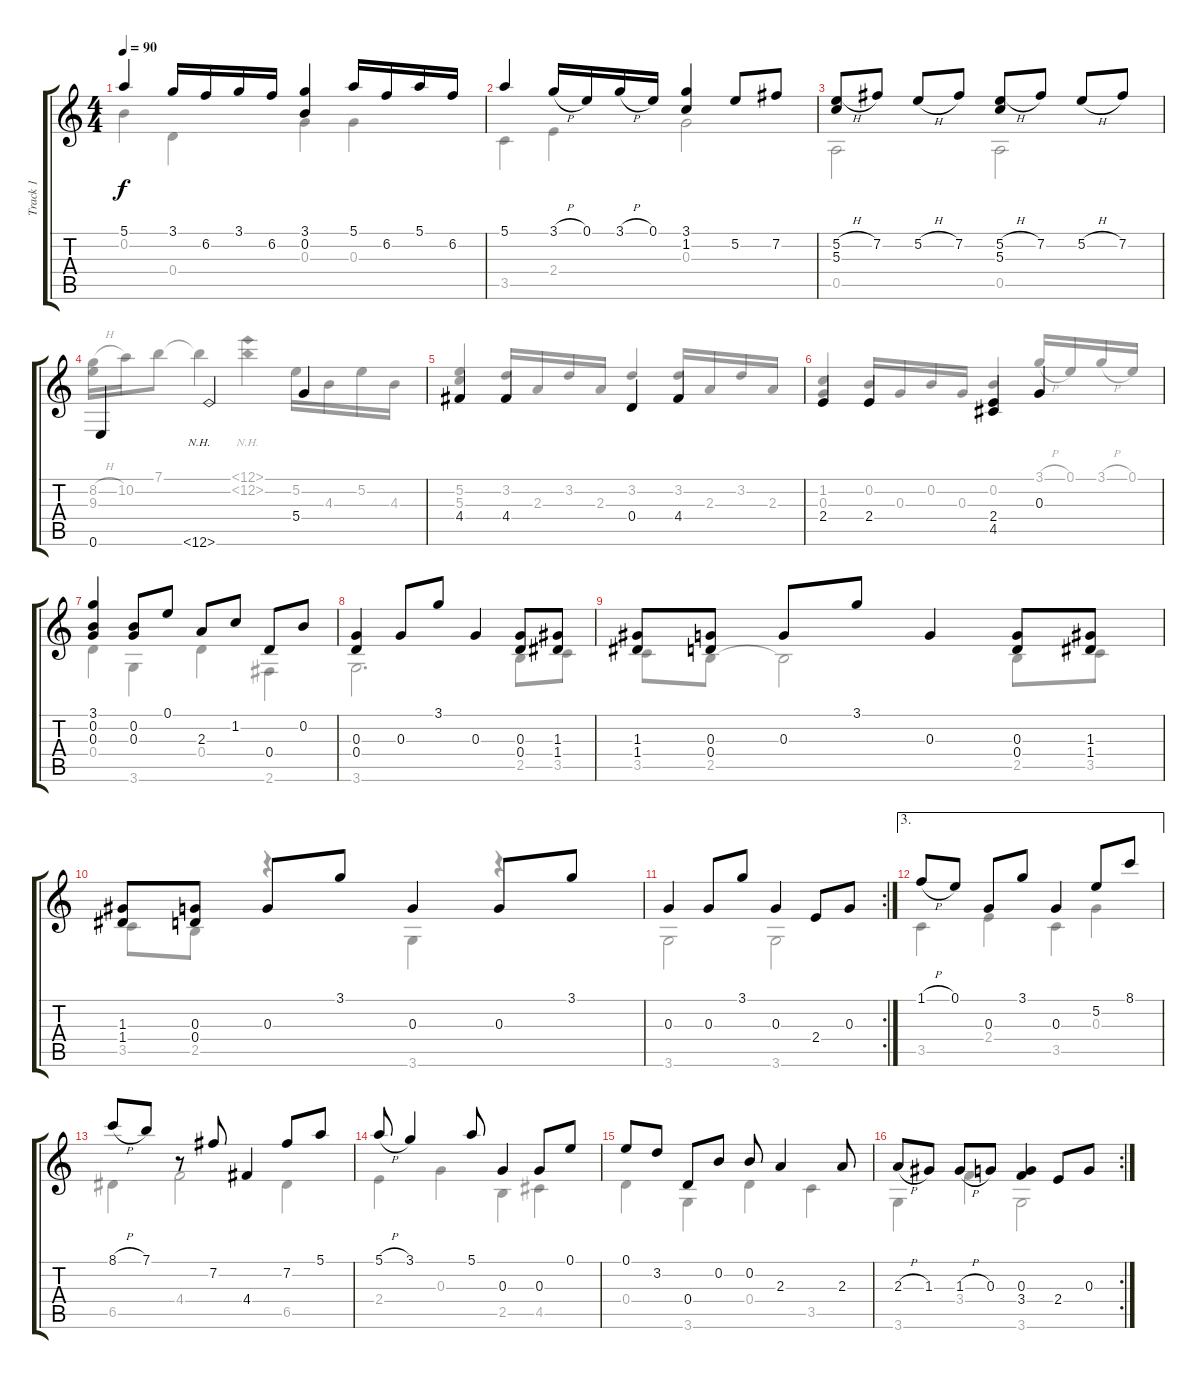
\track ("Track 1" "Track 1") {instrument acousticguitarsteel}
\staff {score tabs}
\tuning (E4 B3 G3 D3 A2 E2) {hide}
\voice
\ts (4 4)
\tempo 90
\clef g2
\ks c
5.1.4{dy f} 3.1.16 6.2.16 3.1.16 6.2.16 (3.1 0.2).4 5.1.16 6.2.16 5.1.16 6.2.16 |
5.1.4 3.1{h}.16 0.1.16 3.1{h}.16 0.1.16 (3.1 1.2).4 5.2.8 7.2.8 |
(5.2{h} 5.3).8 7.2.8 5.2{h}.8 7.2.8 (5.2{h} 5.3).8 7.2.8 5.2{h}.8 7.2.8 |
0.6.4 12.6{nh}.2 5.4.4 |
4.4.4 4.4.4 0.4.4 4.4.4 |
2.4.4 2.4.4 (2.4 4.5).4 0.3.4 |
(3.1 0.2 0.3).4 (0.2 0.3).8 0.1.8 2.3.8 1.2.8 0.4.8 0.2.8 |
(0.3 0.4).4 0.3.8 3.1.8 0.3.4 (0.3 0.4).8 (1.3 1.4).8 |
(1.3 1.4).8 (0.3 0.4).8 0.3.8 3.1.8 0.3.4 (0.3 0.4).8 (1.3 1.4).8 |
(1.3 1.4).8 (0.3 0.4).8 0.3.8 3.1.8 0.3.4 0.3.8 3.1.8 |
\rc 2
0.3.4 0.3.8 3.1.8 0.3.4 2.4.8 0.3.8 |
\ae 3
1.1{h}.8 0.1.8 0.3.8 3.1.8 0.3.4 5.2.8 8.1.8 |
8.1{h}.8 7.1.8 r.8 7.2.8 4.4.4 7.2.8 5.1.8 |
5.1{h}.8 3.1.4 5.1.8 0.3.4 0.3.8 0.1.8 |
0.1.8 3.2.8 0.4.8 0.2.8 0.2.8 2.3.4 2.3.8 |
\rc 2
2.3{h}.8 1.3.8 1.3{h}.8 0.3.8 (0.3 3.4).4 2.4.8 0.3.8
\voice
\clef g2
\ottava regular
\simile none
\ks c
0.2.4{dy f} 0.4.4 0.3.4 0.3.4 |
3.5.4 2.4.4 0.3.2 |
0.5.2 0.5.2 |
(8.2{h} 9.3).16 10.2.16 7.1.8 7.1{t}.4 (12.1{nh} 12.2{nh}).4 5.2.16 4.3.16 5.2.16 4.3.16 |
(5.2 5.3).4{beam Up} 3.2.16{beam Up} 2.3.16{beam Up} 3.2.16{beam Up} 2.3.16{beam Up} 3.2.4{beam Up} 3.2.16{beam Up} 2.3.16{beam Up} 3.2.16{beam Up} 2.3.16{beam Up} |
(1.2 0.3).4{beam Up} 0.2.16{beam Up} 0.3.16{beam Up} 0.2.16{beam Up} 0.3.16{beam Up} 0.2.4{beam Up} 3.1{h}.16{beam Up} 0.1.16{beam Up} 3.1{h}.16{beam Up} 0.1.16{beam Up} |
0.4.4 3.6.4 0.4.4 2.6.4 |
3.6.2{d} 2.5.8 3.5.8 |
3.5.8 2.5.8 2.5{t}.2 2.5.8 3.5.8 |
3.5.8 2.5.8 r.4 3.6.4 r.4 |
3.6.2 3.6.2 |
3.5.4 2.4.4 3.5.4 0.3.4 |
6.5.4 4.4.2 6.5.4 |
2.4.4 0.3.4 2.5.4 4.5.4 |
0.4.4 3.6.4 0.4.4 3.5.4 |
3.6.4 3.4.4 3.6.2
